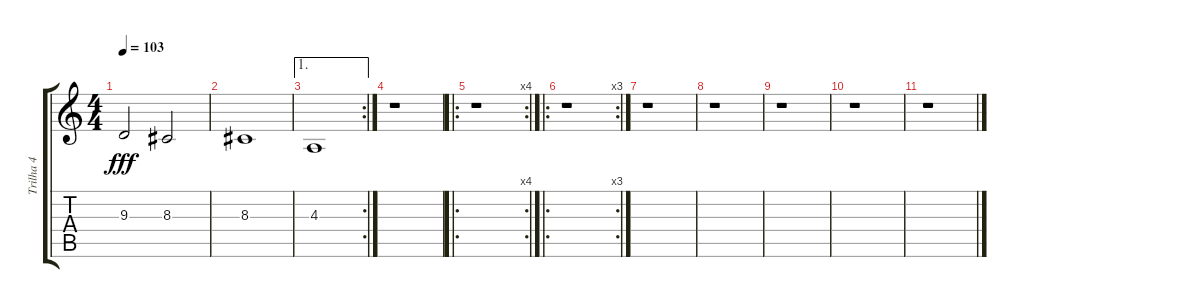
\track ("Trilha 4" "Trilha 4") {instrument pad2warm}
\staff {score tabs}
\tuning (D4 A3 F3 C3 G2 C2) {hide}
\ts (4 4)
\tempo 103
\clef g2
\ks c
9.3.2{dy fff} 8.3.2 |
8.3.1 |
\ae 1
\rc 2
4.3.1 |
r.1 |
\ro
\rc 4
r.1 |
\ro
\rc 3
r.1 |
r.1 |
r.1 |
r.1 |
r.1 |
r.1
